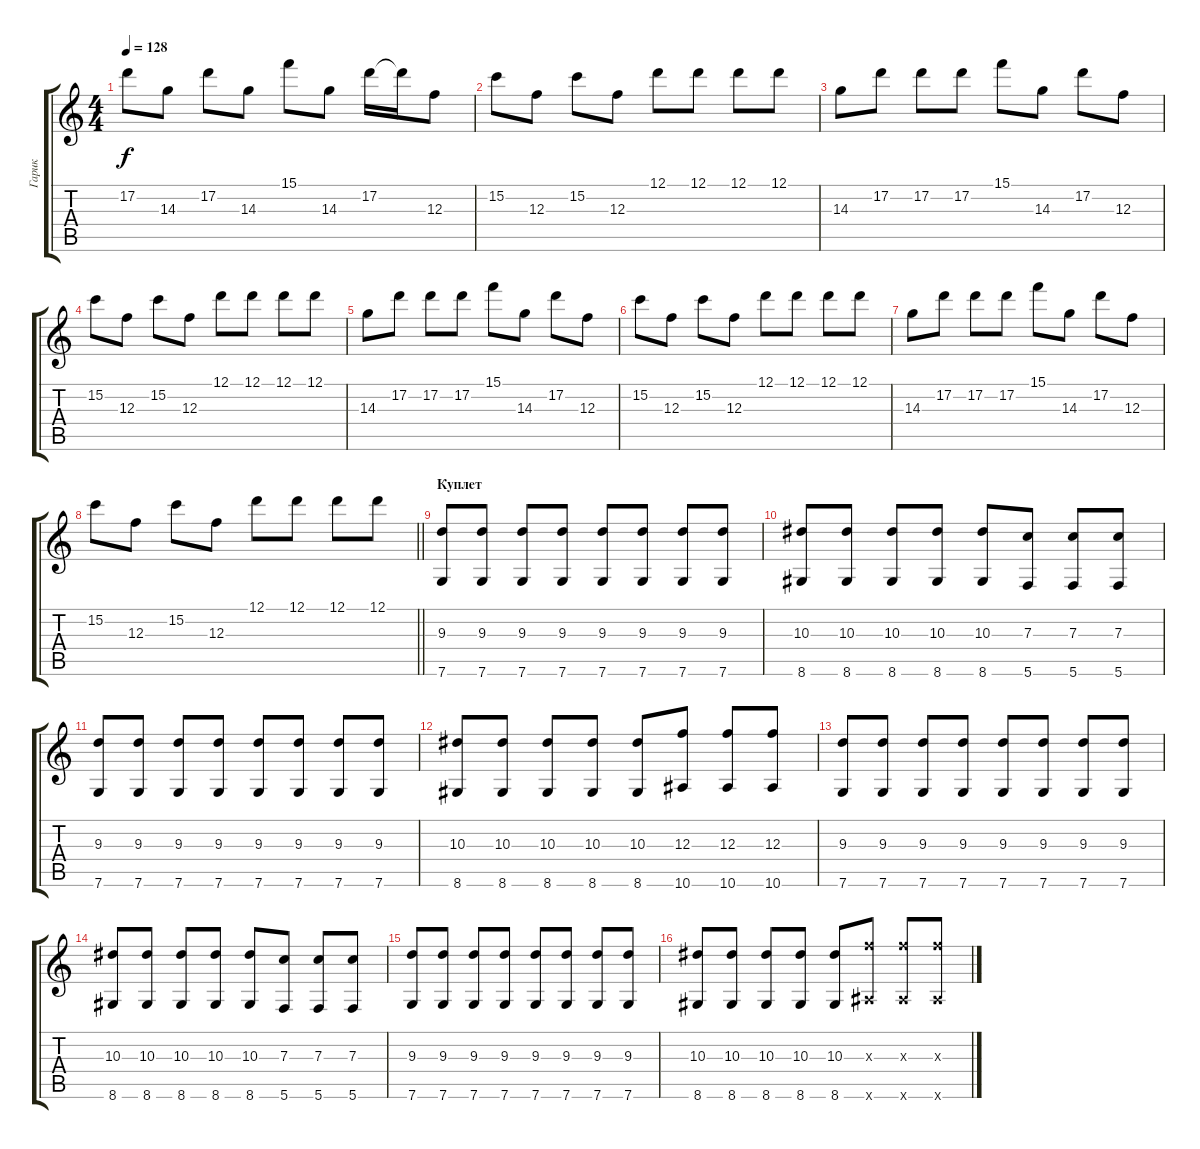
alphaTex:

\track ("Гарик" "Гарик") {instrument distortionguitar}
\staff {score tabs}
\tuning (D4 A3 F3 C3 G2 C2) {hide}
\ts (4 4)
\tempo 128
\clef g2
\ks c
17.2.8{dy f} 14.3.8 17.2.8 14.3.8 15.1.8 14.3.8 17.2.16 17.2{t}.16 12.3.8 |
15.2.8 12.3.8 15.2.8 12.3.8 12.1.8 12.1.8 12.1.8 12.1.8 |
14.3.8 17.2.8 17.2.8 17.2.8 15.1.8 14.3.8 17.2.8 12.3.8 |
15.2.8 12.3.8 15.2.8 12.3.8 12.1.8 12.1.8 12.1.8 12.1.8 |
14.3.8 17.2.8 17.2.8 17.2.8 15.1.8 14.3.8 17.2.8 12.3.8 |
15.2.8 12.3.8 15.2.8 12.3.8 12.1.8 12.1.8 12.1.8 12.1.8 |
14.3.8 17.2.8 17.2.8 17.2.8 15.1.8 14.3.8 17.2.8 12.3.8 |
\barLineRight lightlight
15.2.8 12.3.8 15.2.8 12.3.8 12.1.8 12.1.8 12.1.8 12.1.8 |
\section ("" "Куплет")
(9.3 7.6).8 (9.3 7.6).8 (9.3 7.6).8 (9.3 7.6).8 (9.3 7.6).8 (9.3 7.6).8 (9.3 7.6).8 (9.3 7.6).8 |
(10.3 8.6).8 (10.3 8.6).8 (10.3 8.6).8 (10.3 8.6).8 (10.3 8.6).8 (7.3 5.6).8 (7.3 5.6).8 (7.3 5.6).8 |
(9.3 7.6).8 (9.3 7.6).8 (9.3 7.6).8 (9.3 7.6).8 (9.3 7.6).8 (9.3 7.6).8 (9.3 7.6).8 (9.3 7.6).8 |
(10.3 8.6).8 (10.3 8.6).8 (10.3 8.6).8 (10.3 8.6).8 (10.3 8.6).8 (12.3 10.6).8 (12.3 10.6).8 (12.3 10.6).8 |
(9.3 7.6).8 (9.3 7.6).8 (9.3 7.6).8 (9.3 7.6).8 (9.3 7.6).8 (9.3 7.6).8 (9.3 7.6).8 (9.3 7.6).8 |
(10.3 8.6).8 (10.3 8.6).8 (10.3 8.6).8 (10.3 8.6).8 (10.3 8.6).8 (7.3 5.6).8 (7.3 5.6).8 (7.3 5.6).8 |
(9.3 7.6).8 (9.3 7.6).8 (9.3 7.6).8 (9.3 7.6).8 (9.3 7.6).8 (9.3 7.6).8 (9.3 7.6).8 (9.3 7.6).8 |
(10.3 8.6).8 (10.3 8.6).8 (10.3 8.6).8 (10.3 8.6).8 (10.3 8.6).8 (12.3{x} 10.6{x}).8 (12.3{x} 10.6{x}).8 (12.3{x} 10.6{x}).8
